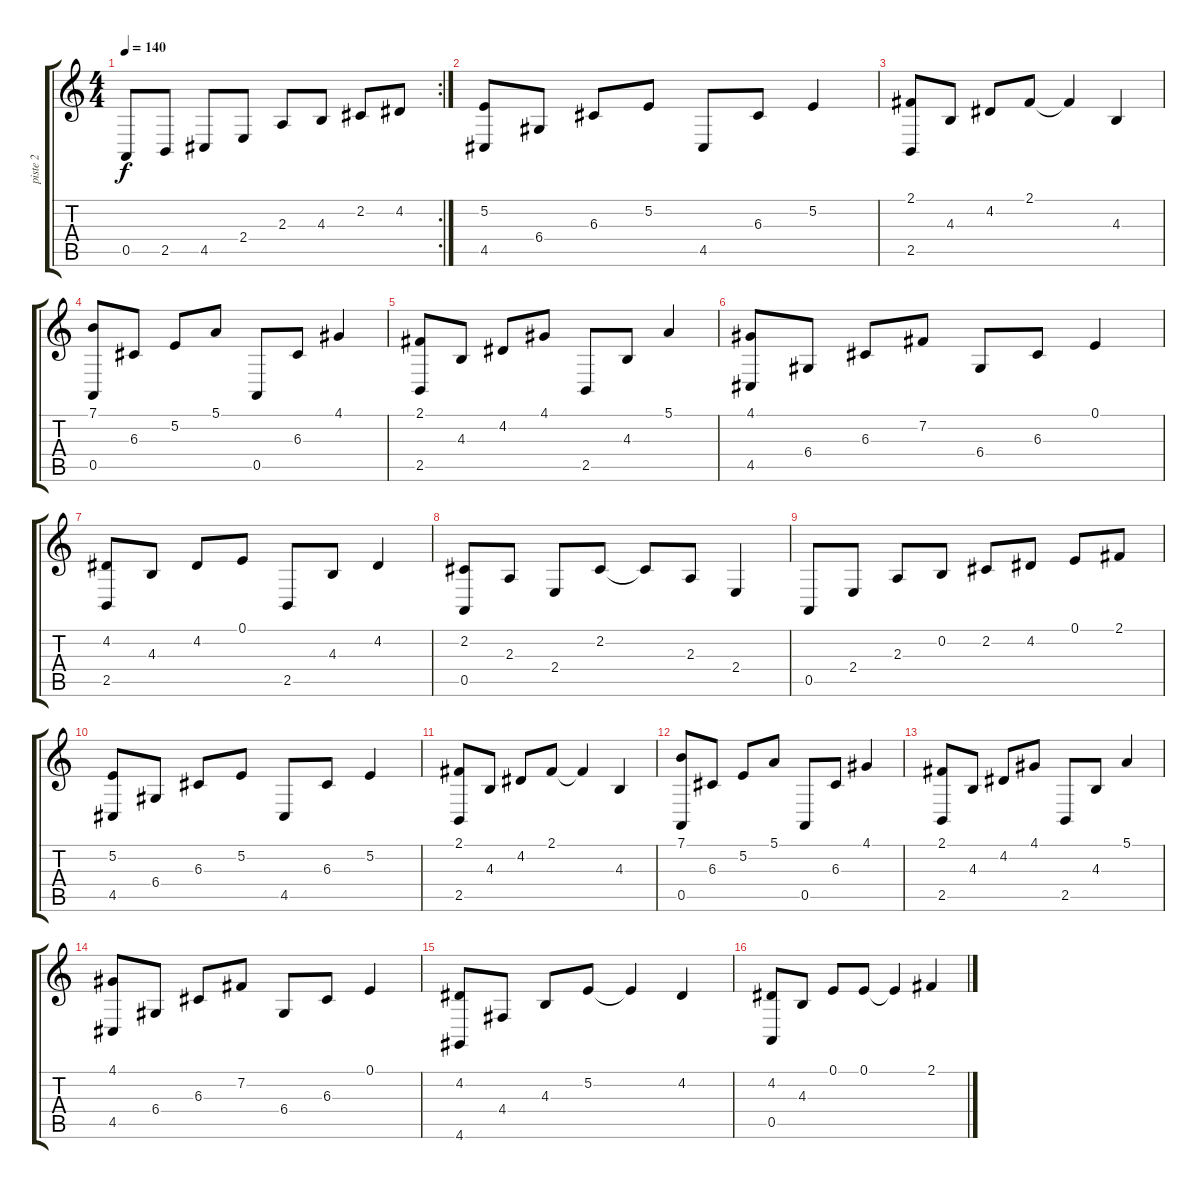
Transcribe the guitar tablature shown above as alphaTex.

\track ("piste 2" "piste 2") {instrument flute}
\staff {score tabs}
\tuning (E4 B3 G3 D3 A2 E2) {hide}
\rc 2
\ts (4 4)
\tempo 140
\clef g2
\ks c
0.5.8{dy f} 2.5.8 4.5.8 2.4.8 2.3.8 4.3.8 2.2.8 4.2.8 |
(5.2 4.5).8 6.4.8 6.3.8 5.2.8 4.5.8 6.3.8 5.2.4 |
(2.1 2.5).8 4.3.8 4.2.8 2.1.8 2.1{t}.4 4.3.4 |
(7.1 0.5).8 6.3.8 5.2.8 5.1.8 0.5.8 6.3.8 4.1.4 |
(2.1 2.5).8 4.3.8 4.2.8 4.1.8 2.5.8 4.3.8 5.1.4 |
(4.1 4.5).8 6.4.8 6.3.8 7.2.8 6.4.8 6.3.8 0.1.4 |
(4.2 2.5).8 4.3.8 4.2.8 0.1.8 2.5.8 4.3.8 4.2.4 |
(2.2 0.5).8 2.3.8 2.4.8 2.2.8 2.2{t}.8 2.3.8 2.4.4 |
0.5.8 2.4.8 2.3.8 0.2.8 2.2.8 4.2.8 0.1.8 2.1.8 |
(5.2 4.5).8 6.4.8 6.3.8 5.2.8 4.5.8 6.3.8 5.2.4 |
(2.1 2.5).8 4.3.8 4.2.8 2.1.8 2.1{t}.4 4.3.4 |
(7.1 0.5).8 6.3.8 5.2.8 5.1.8 0.5.8 6.3.8 4.1.4 |
(2.1 2.5).8 4.3.8 4.2.8 4.1.8 2.5.8 4.3.8 5.1.4 |
(4.1 4.5).8 6.4.8 6.3.8 7.2.8 6.4.8 6.3.8 0.1.4 |
(4.2 4.6).8 4.4.8 4.3.8 5.2.8 5.2{t}.4 4.2.4 |
(4.2 0.5).8 4.3.8 0.1.8 0.1.8 0.1{t}.4 2.1.4
